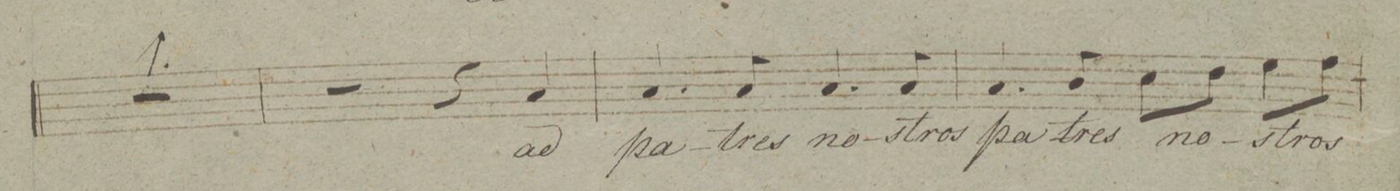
**kern	**text	**dynam
*I"Tenore.	*	*
*clefC4	*	*
*k[]	*	*
*met(c|)	*	*
*M2/2	*	*
1r	.	.
=106	=106	=106
2r	.	.
4r	.	.
4G/	ad	.
=107	=107	=107
4.G/	pa-	.
8G/	-tres	.
4.G/	no-	.
8G/	-stros	.
=108	=108	=108
4.G/	pa-	.
8A/	-tres	.
8B\L	no-	.
8c\J	.	.
8d\L	-stros	.
8e\J	.	.
=109	=109	=109
*-	*-	*-
